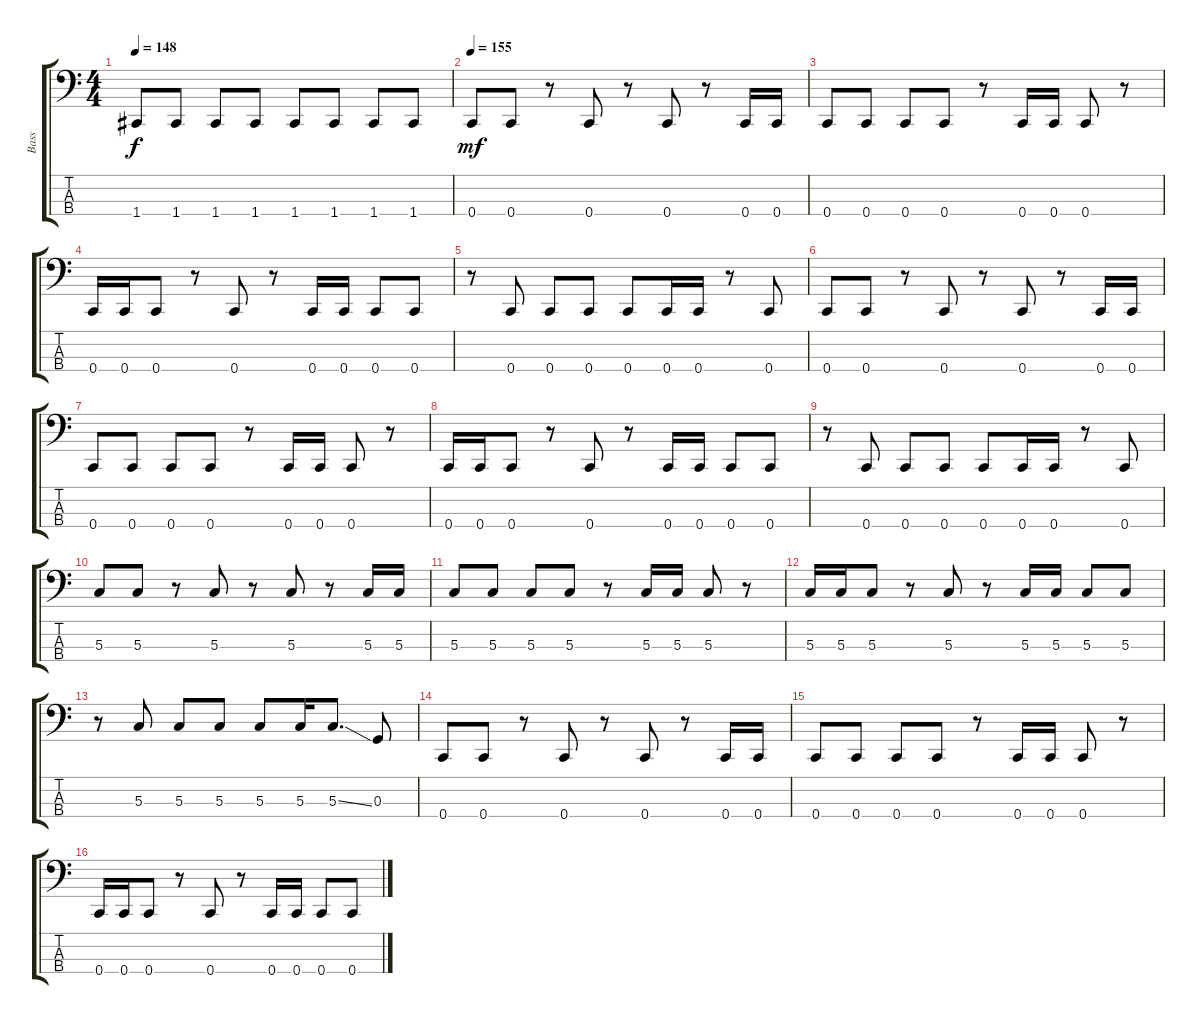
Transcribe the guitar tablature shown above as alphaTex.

\track ("Bass" "Bass") {instrument electricbasspick}
\staff {score tabs}
\tuning (F2 C2 G1 C1) {hide}
\ts (4 4)
\tempo 148
\clef f4
\ks c
1.4.8{dy f} 1.4.8 1.4.8 1.4.8 1.4.8 1.4.8 1.4.8 1.4.8 |
\tempo 155
0.4.8{dy mf} 0.4.8 r.8 0.4.8 r.8 0.4.8 r.8 0.4.16 0.4.16 |
0.4.8 0.4.8 0.4.8 0.4.8 r.8 0.4.16 0.4.16 0.4.8 r.8 |
0.4.16 0.4.16 0.4.8 r.8 0.4.8 r.8 0.4.16 0.4.16 0.4.8 0.4.8 |
r.8 0.4.8 0.4.8 0.4.8 0.4.8 0.4.16 0.4.16 r.8 0.4.8 |
0.4.8 0.4.8 r.8 0.4.8 r.8 0.4.8 r.8 0.4.16 0.4.16 |
0.4.8 0.4.8 0.4.8 0.4.8 r.8 0.4.16 0.4.16 0.4.8 r.8 |
0.4.16 0.4.16 0.4.8 r.8 0.4.8 r.8 0.4.16 0.4.16 0.4.8 0.4.8 |
r.8 0.4.8 0.4.8 0.4.8 0.4.8 0.4.16 0.4.16 r.8 0.4.8 |
5.3.8 5.3.8 r.8 5.3.8 r.8 5.3.8 r.8 5.3.16 5.3.16 |
5.3.8 5.3.8 5.3.8 5.3.8 r.8 5.3.16 5.3.16 5.3.8 r.8 |
5.3.16 5.3.16 5.3.8 r.8 5.3.8 r.8 5.3.16 5.3.16 5.3.8 5.3.8 |
r.8 5.3.8 5.3.8 5.3.8 5.3.8 5.3.16 5.3{ss}.8{d} 0.3.8 |
0.4.8 0.4.8 r.8 0.4.8 r.8 0.4.8 r.8 0.4.16 0.4.16 |
0.4.8 0.4.8 0.4.8 0.4.8 r.8 0.4.16 0.4.16 0.4.8 r.8 |
0.4.16 0.4.16 0.4.8 r.8 0.4.8 r.8 0.4.16 0.4.16 0.4.8 0.4.8
